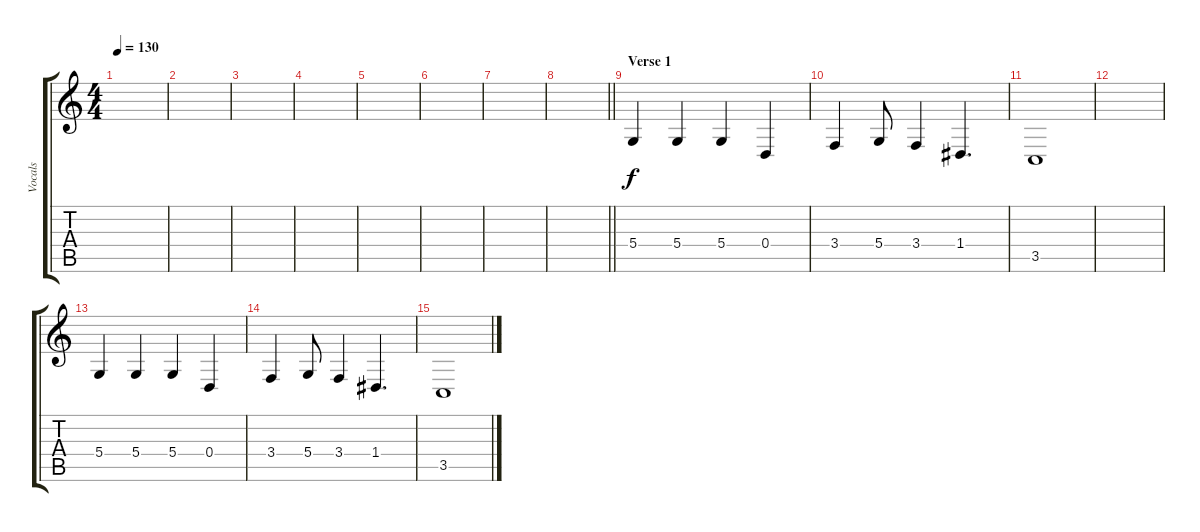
\track ("Vocals" "Vocals") {instrument lead6voice}
\staff {score tabs}
\tuning (E4 B3 G3 D3 A2 E2) {hide}
\ts (4 4)
\section ("" "")
\tempo 130
\clef g2
\ks c
|
|
|
|
|
|
|
\barLineRight lightlight
|
\section ("" "Verse 1")
5.4.4 5.4.4 5.4.4 0.4.4 |
3.4.4 5.4.8 3.4.4 1.4.4{d} |
3.5.1 |
|
5.4.4 5.4.4 5.4.4 0.4.4 |
3.4.4 5.4.8 3.4.4 1.4.4{d} |
3.5.1
